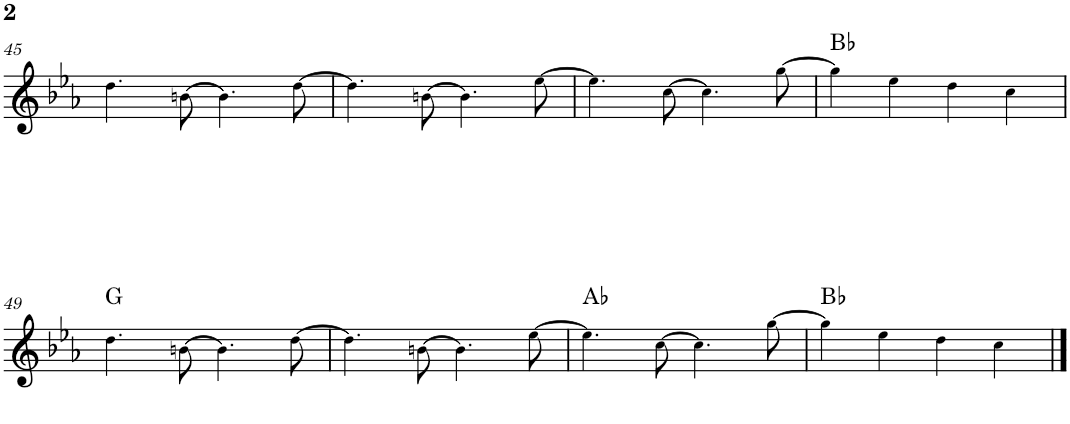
**kern	**harte
*part1	*part1
*staff1	*
*I"Piano	*
*I'Pno.	*
!!LO:PB:g=z
*clefG2	*
*k[b-e-a-]	*
*M4/4	*
=45	=45
4.dd!\	.
[8bn!\	.
4.b!\]	.
[8dd!\	.
=46	=46
4.dd!\]	.
[8bn!\	.
4.b!\]	.
[8ee-!\	.
=47	=47
4.ee-!\]	.
[8cc!\	.
4.cc!\]	.
[8gg!\	.
=48	=48
4gg!\]	Bb:maj
4ee-!\	.
4dd!\	.
4cc!\	.
!!LO:LB:g=z
=49	=49
4.dd!\	G:maj
[8bn!\	.
4.b!\]	.
[8dd!\	.
=50	=50
4.dd!\]	.
[8bn!\	.
4.b!\]	.
[8ee-!\	.
=51	=51
4.ee-!\]	Ab:maj
[8cc!\	.
4.cc!\]	.
[8gg!\	.
=52	=52
4gg!\]	Bb:maj
4ee-!\	.
4dd!\	.
4cc!\	.
==	==
*-	*-
